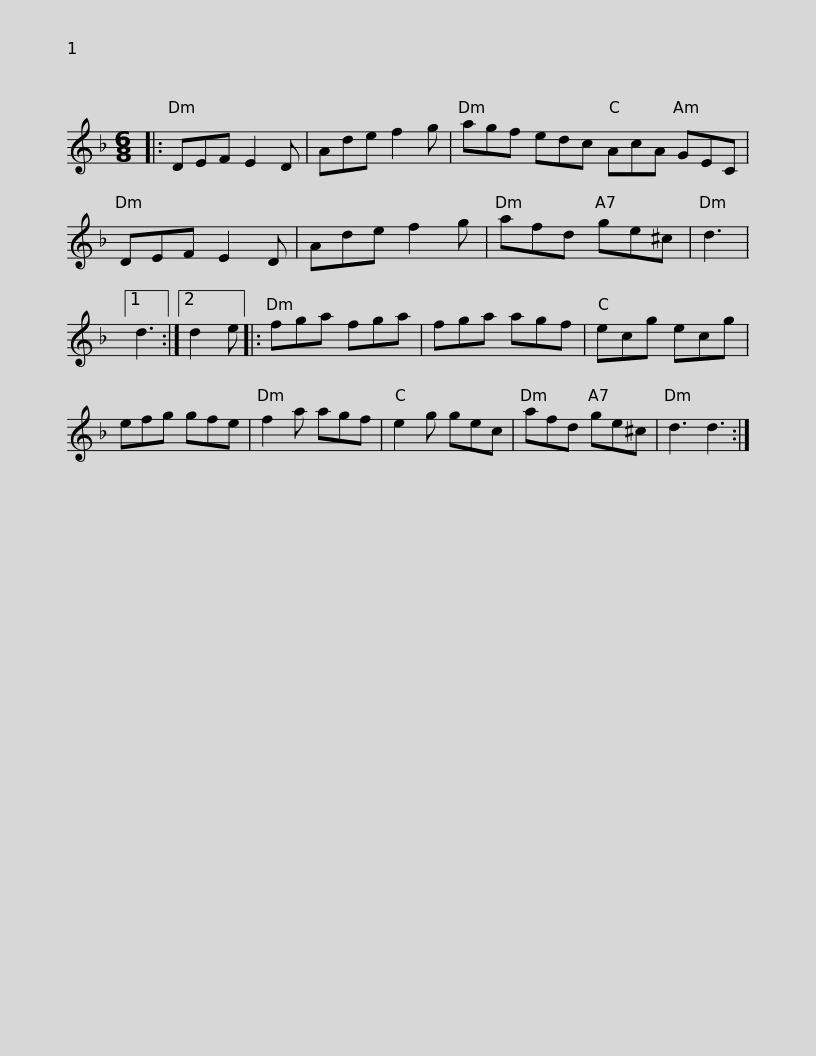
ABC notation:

X:1
L:1/8
M:6/8
I:linebreak $
K:Dmin
V:1 treble
V:1
|: DEF E2 D | Ade f2 g | agf edc AcA GEC | DEF E2 D | Ade f2 g | %5
 afd ge^c | d3 |1$ d3 :|2 d2 e |: fga fga | %10
 fga agf | ecg ecg | efg gfe | f2 a agf | e2 g gec |$ %15
 afd ge^c | d3 d3 :| %17
